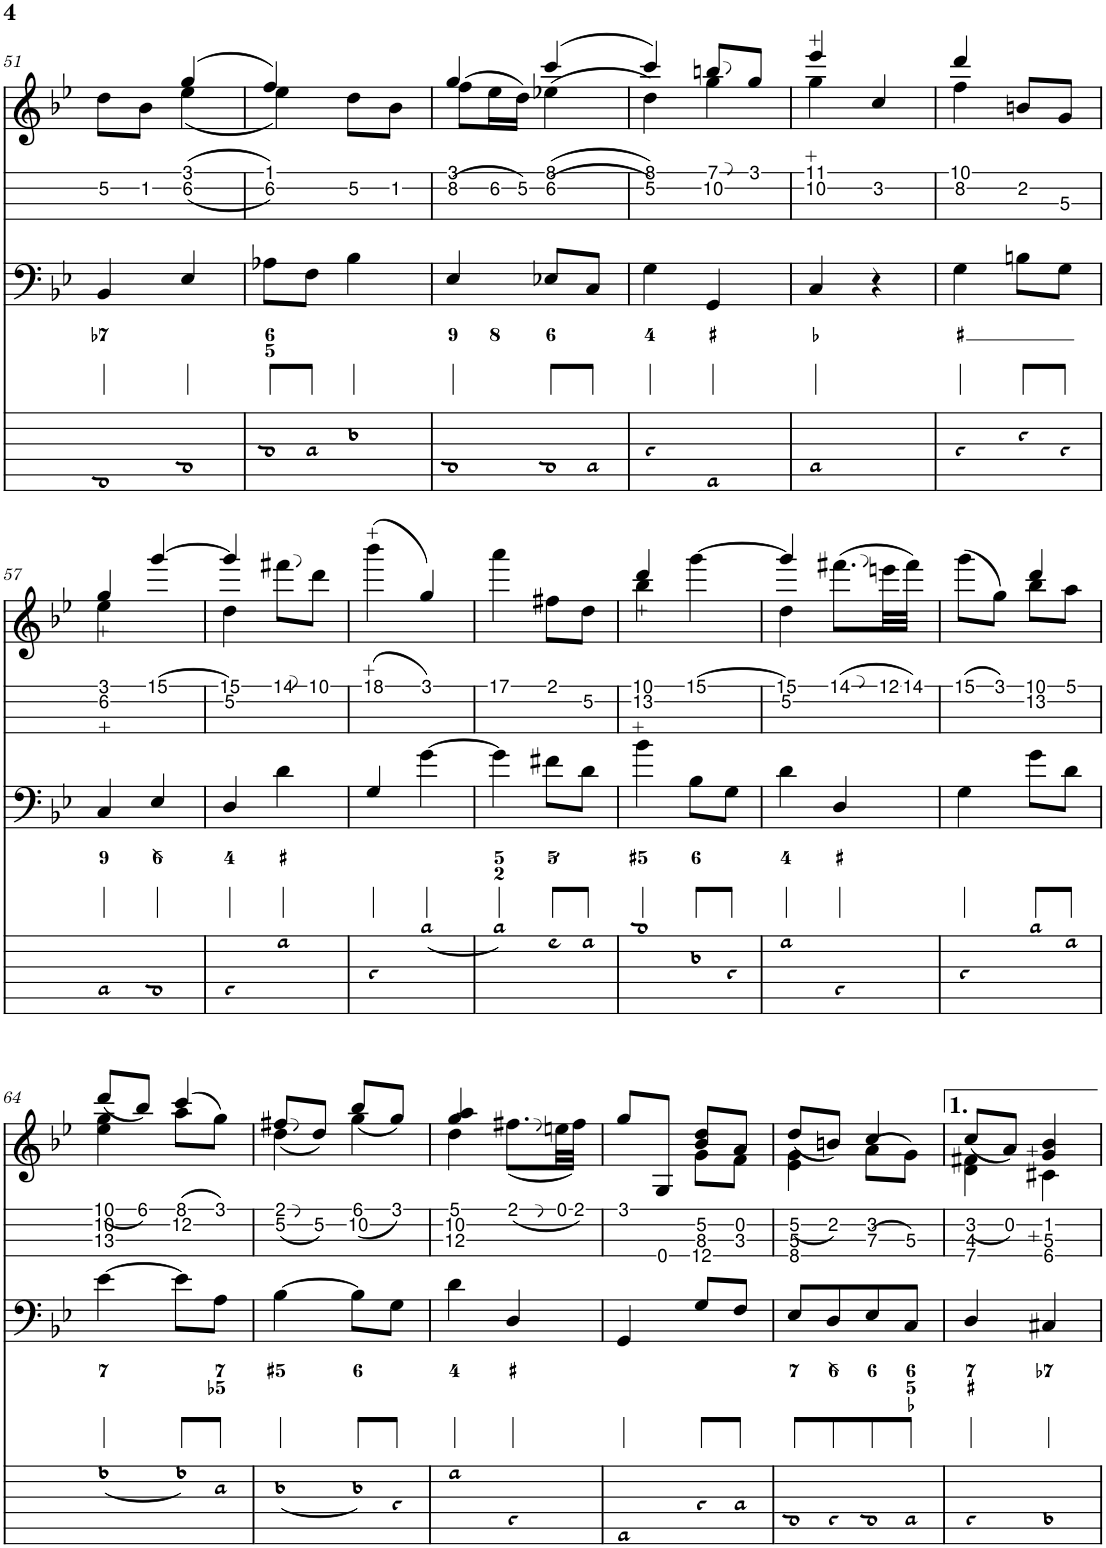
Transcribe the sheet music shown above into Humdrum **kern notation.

**kern	**kern	**kern	**kern
*part2	*part2	*part1	*part1
*staff4	*staff3	*staff2	*staff1
*I"Continuo	*	*I"Mandolína	*
!!LO:PB:g=z
*	*clefF4	*	*clefG2
*k[b-e-]	*k[b-e-]	*k[b-e-]	*k[b-e-]
*M2/4	*M2/4	*M2/4	*M2/4
=51	=51	=51	=51
*	*	*^	*^
4BB-/	4BB-/	8ddL	4ryy	8dd\L	4ryy
.	.	8b-J	.	8b-\J	.
4E-X/	4E-/	4ee-	4gg	(<4ee-\	(>4gg/
=52	=52	=52	=52	=52	=52
8A-X/L	8A-X\L	4ee-	4ff	4ee-\)	4ff/)
8F/J	8F\J	.	.	.	.
4B-/	4B-\	8ddL	4ryy	8dd\L	4ryy
.	.	8b-J	.	8b-\J	.
=53	=53	=53	=53	=53	=53
4E-X/	4E-/	8ffL	4gg	(>8ff\L	4gg/
.	.	16ee-L	.	16ee-\L	.
.	.	16ddJJ	.	16dd\JJ)	.
8E-X/L	8E-X/L	4ee-X	4ccc	(>4ee-X\	(>4ccc/
8C/J	8C/J	.	.	.	.
=54	=54	=54	=54	=54	=54
4G/	4G\	4dd	4ccc	4dd\)	4ccc/)
4GG/	4GG/	4gg	8bbnL	4gg\	8bbn/L
.	.	.	8ggJ	.	8gg/J
=55	=55	=55	=55	=55	=55
4C/	4C/	4gg	4eee-	4gg\	4eee-/
4r	4r	4cc	4ryy	4cc/	4ryy
=56	=56	=56	=56	=56	=56
4G/	4G\	4ff	4ddd	4ff\	4ddd/
8B#X/L	8Bn\L	8bnL	4ryy	8bn/L	4ryy
8G/J	8G\J	8gJ	.	8g/J	.
!!LO:LB:g=z	!!
=57	=57	=57	=57	=57	=57
4C/	4C/	4ee-	4gg	4ee-\	4gg/
4E-X/	4E-/	[4ggg	4ryy	[4ggg/	4ryy
=58	=58	=58	=58	=58	=58
4D/	4D/	4ggg]	4dd	4ggg/]	4dd\
4d/	4d\	8fff#XL	4ryy	8fff#X\L	4ryy
.	.	8dddJ	.	8ddd\J	.
*	*	*v	*v	*	*
*	*	*	*v	*v
=59	=59	=59	=59
4G/	4G/	4bbb-	(>4bbb-\
[4g/	[4g\	4gg	4gg/)
=60	=60	=60	=60
4g/]	4g\]	4aaa	4aaa\
8f#X/L	8f#X\L	8ff#XL	8ff#X\L
8d/J	8d\J	8ddJ	8dd\J
=61	=61	=61	=61
*	*	*^	*^
4b-/	4b-\	4ddd	4bb-	4ddd/	4bb-\
8B-/L	8B-\L	[>4ggg	4ryy	[>4ggg\	4ryy
8G/J	8G\J	.	.	.	.
=62	=62	=62	=62	=62	=62
4d/	4d\	4ggg]	4dd	4ggg/]	4dd\
4D/	4D/	8.fff#XL	4ryy	(>8.fff#X\L	4ryy
.	.	32eeenLL	.	32eeen\LL	.
.	.	32fff#JJJ	.	32fff#\JJJ)	.
=63	=63	=63	=63	=63	=63
4G/	4G\	8gggL	4ryy	(>8ggg\L	4ryy
.	.	8ggJ	.	8gg\J)	.
8g/L	8g\L	4ddd	8bb-L	4ddd/	8bb-\L
8d/J	8d\J	.	8aaJ	.	8aa\J
!!LO:LB:g=z	!!
=64	=64	=64	=64	=64	=64
[4e-X/	[4e-\	8dddL	4ee- 4gg	(<8ddd/L	4ee-\ 4gg\
.	.	8bb-J	.	8bb-/J)	.
8e-/L]	8e-\L]	4ccc	8aaL	(>4ccc/	8aa\L
8A/J	8A\J	.	8ggJ	.	8gg\J)
=65	=65	=65	=65	=65	=65
[4B-/	[4B-\	8ff#XL	(<4dd	8ff#X/L	(<4dd\
.	.	8ddJ)	.	(8dd/J	.
8B-/L]	8B-\L]	8bb-L	4gg	8bb-/L	(<4gg\
8G/J	8G\J	8ggJ)	.	(8gg/J	.
=66	=66	=66	=66	=66	=66
4d/	4d\	4gg 4aa	4dd	4gg/ 4aa/	4dd\
4D/	4D/	8.ff#XL	4ryy	8.ff#X\L	4ryy
.	.	32eenLL	.	32een\LL	.
.	.	32ff#JJJ	.	32ff#\JJJ)	.
=67	=67	=67	=67	=67	=67
4GG/	4GG/	8ggL	4ryy	8gg/L	4ryy
.	.	8GJ	.	8G/J	.
8G/L	8G/L	8b-\ 8dd\L	8gL	8b-/ 8dd/L	8g\L
8F/J	8F/J	8aJ	8fJ	8a/J	8f\J
=68	=68	=68	=68	=68	=68
8E-X/L	8E-/L	8ddL	4e- 4g	(<8dd/L	4e-\ 4g\
8D/	8D/	8bnJ	.	8bn/J)	.
8E-/	8E-/	8aL	4cc	(>8a\L	4cc/
8C/J	8C/J	8gJ	.	8g\J)	.
=69	=69	=69	=69	=69	=69
4D/	4D/	8ccL	4d 4f#X	(<8cc/L	4d\ 4f#X\
.	.	8aJ	.	8a/J)	.
4C#X/	4C#X/	4g 4b-	4c#X	4g/ 4b-/	4c#X\
*	*	*v	*v	*	*
*	*	*	*v	*v
=	=	=	=
*-	*-	*-	*-
